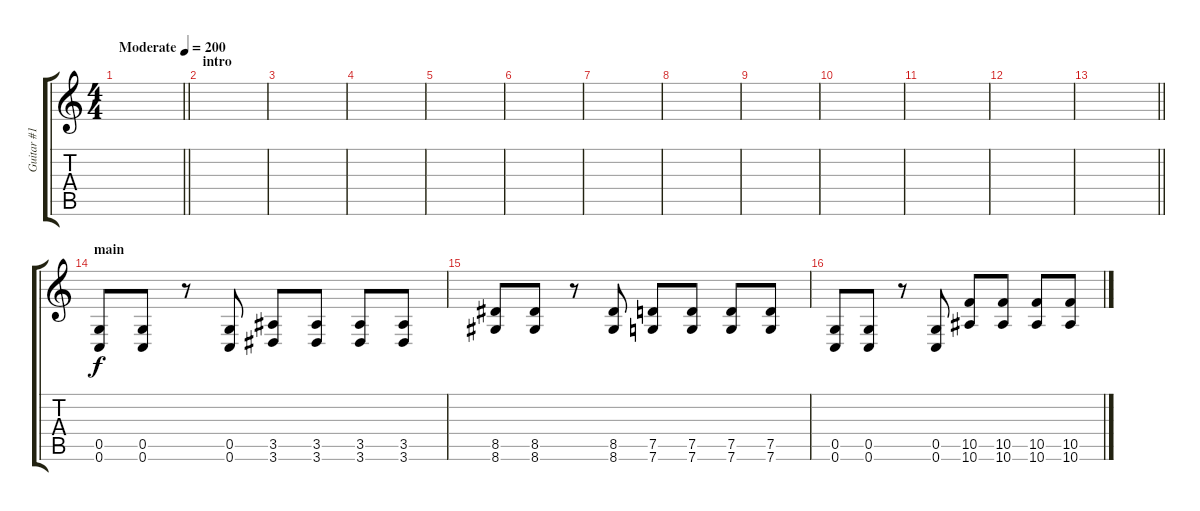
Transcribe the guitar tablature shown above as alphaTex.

\track ("Guitar #1" "Guitar #1") {instrument distortionguitar}
\staff {score tabs}
\tuning (D4 A3 F3 C3 G2 C2) {hide}
\ts (4 4)
\tempo (200 "Moderate")
\clef g2
\barLineRight lightlight
\ks c
|
\section ("" "intro")
|
|
|
|
|
|
|
|
|
|
|
\barLineRight lightlight
|
\section ("" "main")
(0.5 0.6).8 (0.5 0.6).8 r.8 (0.5 0.6).8 (3.5 3.6).8 (3.5 3.6).8 (3.5 3.6).8 (3.5 3.6).8 |
(8.5 8.6).8 (8.5 8.6).8 r.8 (8.5 8.6).8 (7.5 7.6).8 (7.5 7.6).8 (7.5 7.6).8 (7.5 7.6).8 |
(0.5 0.6).8 (0.5 0.6).8 r.8 (0.5 0.6).8 (10.5 10.6).8 (10.5 10.6).8 (10.5 10.6).8 (10.5 10.6).8
